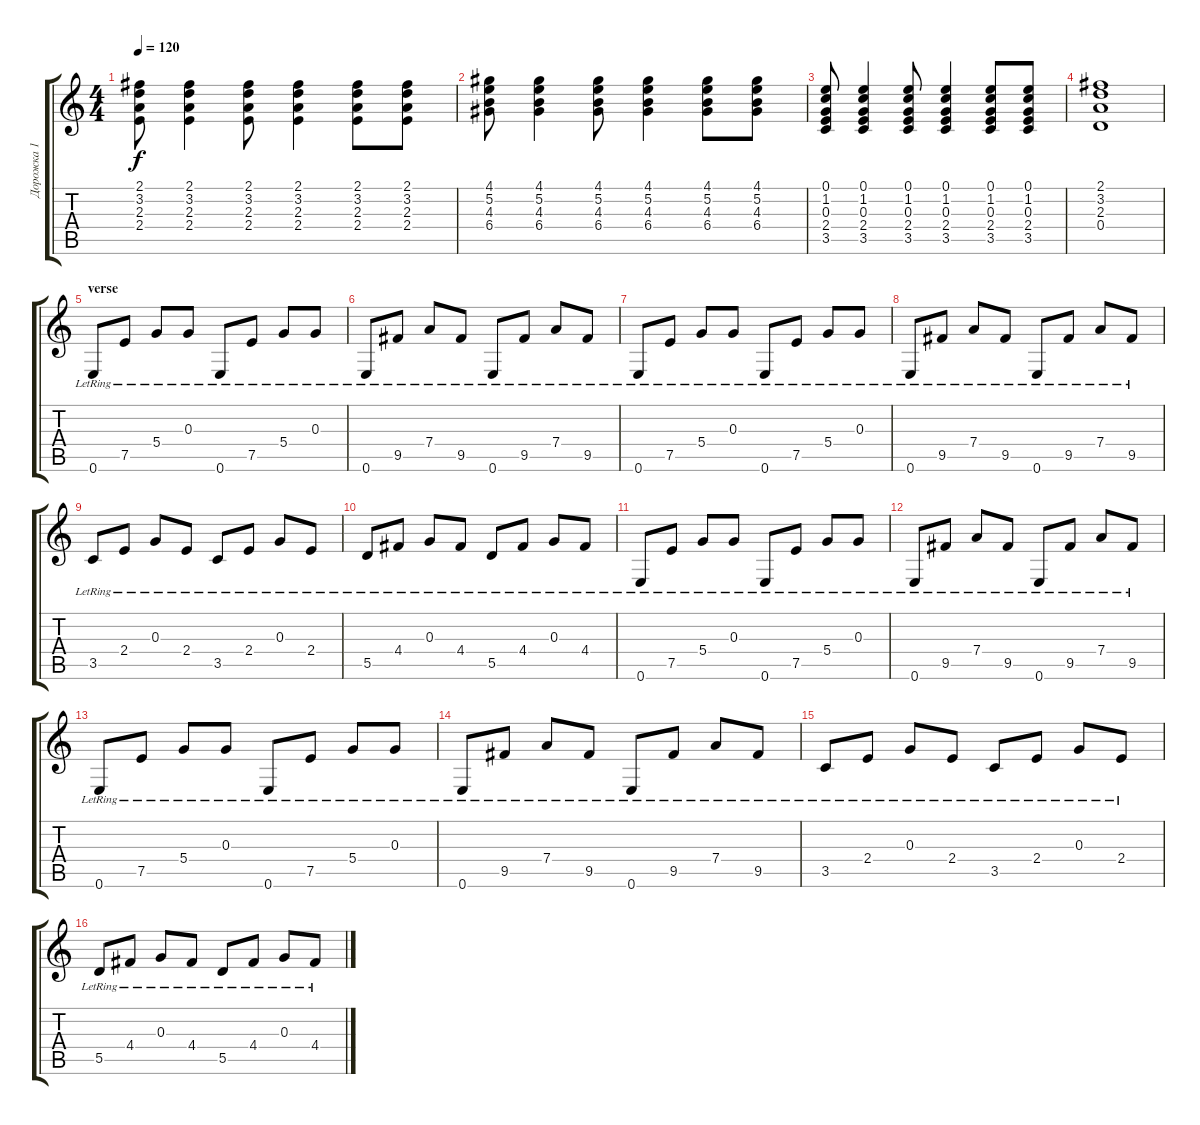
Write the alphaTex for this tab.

\track ("Дорожка 1" "Дорожка 1") {instrument acousticguitarnylon}
\staff {score tabs}
\tuning (E4 B3 G3 D3 A2 E2) {hide}
\ts (4 4)
\tempo 120
\clef g2
\ks c
(2.1 3.2 2.3 2.4).8{dy f} (2.1 3.2 2.3 2.4).4 (2.1 3.2 2.3 2.4).8 (2.1 3.2 2.3 2.4).4 (2.1 3.2 2.3 2.4).8 (2.1 3.2 2.3 2.4).8 |
(4.1 5.2 4.3 6.4).8 (4.1 5.2 4.3 6.4).4 (4.1 5.2 4.3 6.4).8 (4.1 5.2 4.3 6.4).4 (4.1 5.2 4.3 6.4).8 (4.1 5.2 4.3 6.4).8 |
(0.1 1.2 0.3 2.4 3.5).8 (0.1 1.2 0.3 2.4 3.5).4 (0.1 1.2 0.3 2.4 3.5).8 (0.1 1.2 0.3 2.4 3.5).4 (0.1 1.2 0.3 2.4 3.5).8 (0.1 1.2 0.3 2.4 3.5).8 |
(2.1 3.2 2.3 0.4).1 |
\section ("" "verse")
0.6{lr}.8 7.5{lr}.8 5.4{lr}.8 0.3{lr}.8 0.6{lr}.8 7.5{lr}.8 5.4{lr}.8 0.3{lr}.8 |
0.6{lr}.8 9.5{lr}.8 7.4{lr}.8 9.5{lr}.8 0.6{lr}.8 9.5{lr}.8 7.4{lr}.8 9.5{lr}.8 |
0.6{lr}.8 7.5{lr}.8 5.4{lr}.8 0.3{lr}.8 0.6{lr}.8 7.5{lr}.8 5.4{lr}.8 0.3{lr}.8 |
0.6{lr}.8 9.5{lr}.8 7.4{lr}.8 9.5{lr}.8 0.6{lr}.8 9.5{lr}.8 7.4{lr}.8 9.5{lr}.8 |
3.5{lr}.8 2.4{lr}.8 0.3{lr}.8 2.4{lr}.8 3.5{lr}.8 2.4{lr}.8 0.3{lr}.8 2.4{lr}.8 |
5.5{lr}.8 4.4{lr}.8 0.3{lr}.8 4.4{lr}.8 5.5{lr}.8 4.4{lr}.8 0.3{lr}.8 4.4{lr}.8 |
0.6{lr}.8 7.5{lr}.8 5.4{lr}.8 0.3{lr}.8 0.6{lr}.8 7.5{lr}.8 5.4{lr}.8 0.3{lr}.8 |
0.6{lr}.8 9.5{lr}.8 7.4{lr}.8 9.5{lr}.8 0.6{lr}.8 9.5{lr}.8 7.4{lr}.8 9.5{lr}.8 |
0.6{lr}.8 7.5{lr}.8 5.4{lr}.8 0.3{lr}.8 0.6{lr}.8 7.5{lr}.8 5.4{lr}.8 0.3{lr}.8 |
0.6{lr}.8 9.5{lr}.8 7.4{lr}.8 9.5{lr}.8 0.6{lr}.8 9.5{lr}.8 7.4{lr}.8 9.5{lr}.8 |
3.5{lr}.8 2.4{lr}.8 0.3{lr}.8 2.4{lr}.8 3.5{lr}.8 2.4{lr}.8 0.3{lr}.8 2.4{lr}.8 |
5.5{lr}.8 4.4{lr}.8 0.3{lr}.8 4.4{lr}.8 5.5{lr}.8 4.4{lr}.8 0.3{lr}.8 4.4{lr}.8
